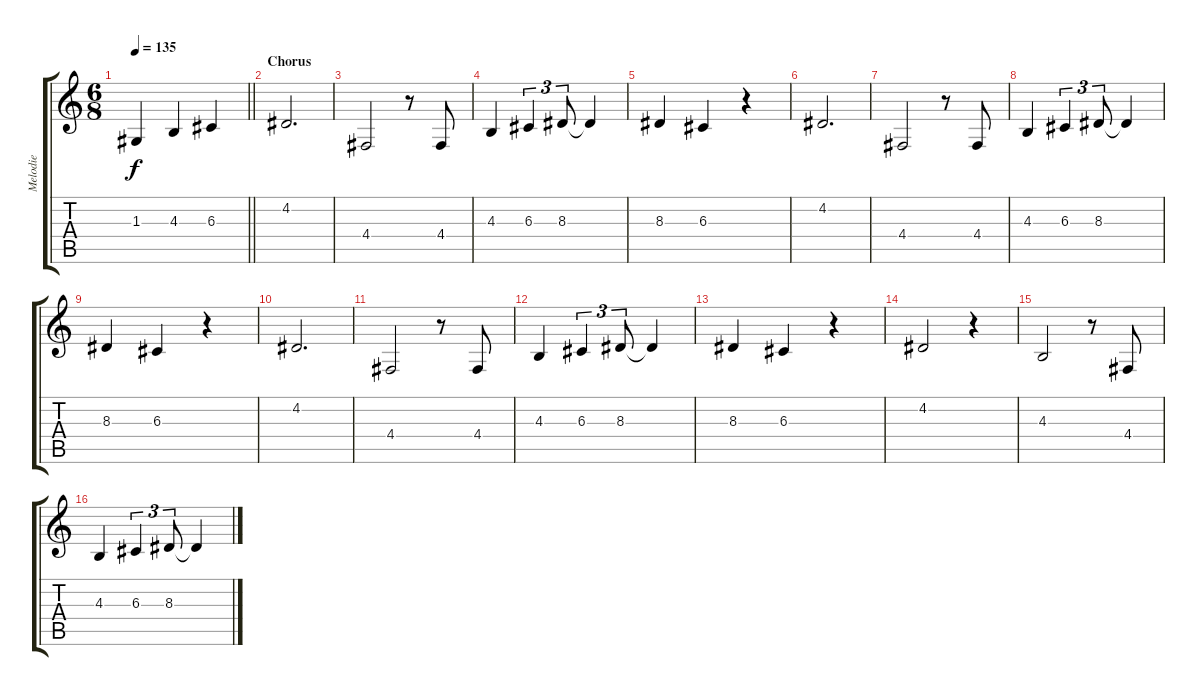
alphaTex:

\track ("Melodie" "Melodie") {instrument clarinet}
\staff {score tabs}
\tuning (E4 B3 G3 D3 A2 E2) {hide}
\ts (6 8)
\tempo 135
\clef g2
\barLineRight lightlight
\ks c
1.3.4{dy f} 4.3.4 6.3.4 |
\section ("" "Chorus")
4.2.2{d} |
4.4.2 r.8 4.4.8 |
4.3.4 6.3.4{tu (3 2)} 8.3.8{tu (3 2)} 8.3{t}.4 |
8.3.4 6.3.4 r.4 |
4.2.2{d} |
4.4.2 r.8 4.4.8 |
4.3.4 6.3.4{tu (3 2)} 8.3.8{tu (3 2)} 8.3{t}.4 |
8.3.4 6.3.4 r.4 |
4.2.2{d} |
4.4.2 r.8 4.4.8 |
4.3.4 6.3.4{tu (3 2)} 8.3.8{tu (3 2)} 8.3{t}.4 |
8.3.4 6.3.4 r.4 |
4.2.2 r.4 |
4.3.2 r.8 4.4.8 |
4.3.4 6.3.4{tu (3 2)} 8.3.8{tu (3 2)} 8.3{t}.4
